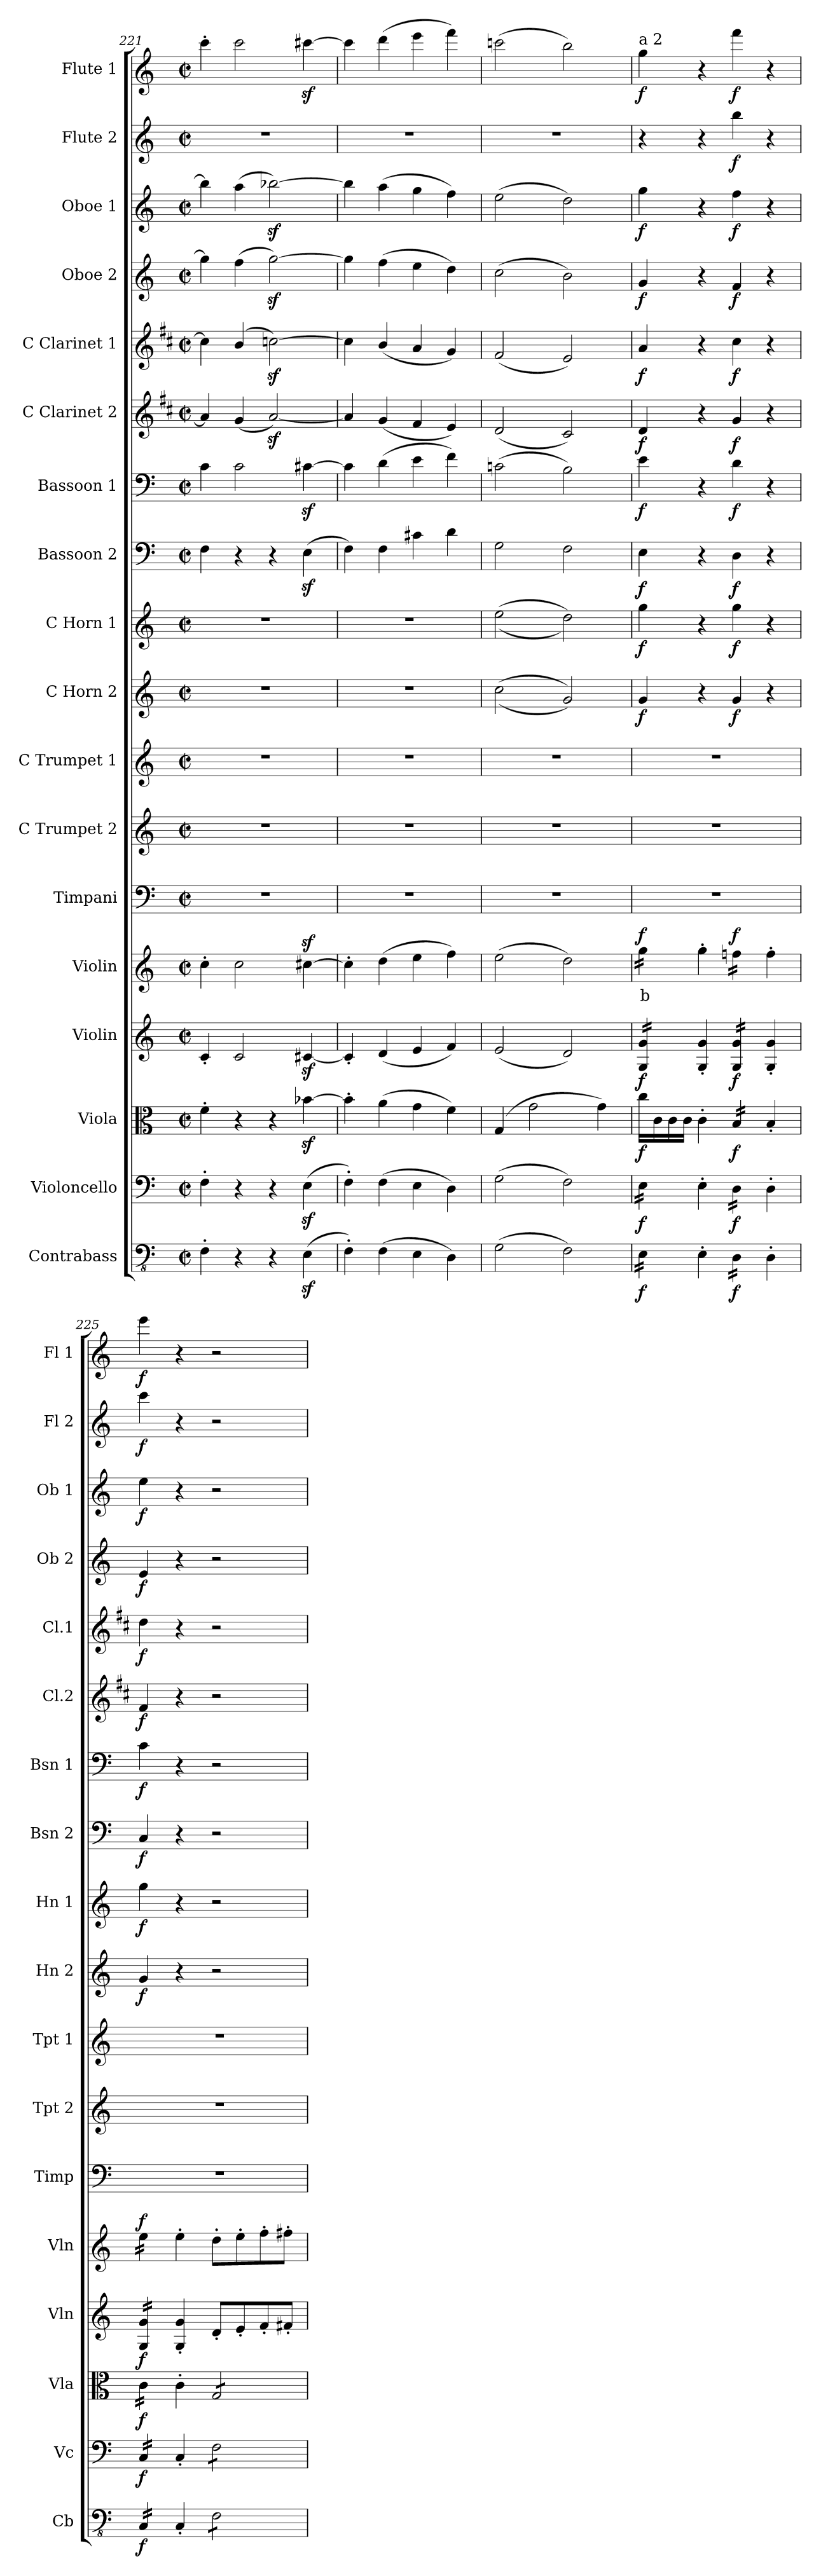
**kern	**dynam	**kern	**dynam	**kern	**dynam	**kern	**dynam	**kern	**text	**dynam	**kern	**kern	**kern	**kern	**dynam	**kern	**dynam	**kern	**dynam	**kern	**dynam	**kern	**dynam	**kern	**dynam	**kern	**dynam	**kern	**dynam	**kern	**dynam	**kern	**dynam
*part18	*part18	*part17	*part17	*part16	*part16	*part15	*part15	*part14	*part14	*part14	*part13	*part12	*part11	*part10	*part10	*part9	*part9	*part8	*part8	*part7	*part7	*part6	*part6	*part5	*part5	*part4	*part4	*part3	*part3	*part2	*part2	*part1	*part1
*staff18	*staff18	*staff17	*staff17	*staff16	*staff16	*staff15	*staff15	*staff14	*staff14	*staff14	*staff13	*staff12	*staff11	*staff10	*staff10	*staff9	*staff9	*staff8	*staff8	*staff7	*staff7	*staff6	*staff6	*staff5	*staff5	*staff4	*staff4	*staff3	*staff3	*staff2	*staff2	*staff1	*staff1
*I"Contrabass	*	*I"Violoncello	*	*I"Viola	*	*I"Violin	*	*I"Violin	*	*	*I"Timpani	*I"C Trumpet 2	*I"C Trumpet 1	*I"C Horn 2	*	*I"C Horn 1	*	*I"Bassoon 2	*	*I"Bassoon 1	*	*I"C Clarinet 2	*	*I"C Clarinet 1	*	*I"Oboe 2	*	*I"Oboe 1	*	*I"Flute 2	*	*I"Flute 1	*
*I'Cb	*	*I'Vc	*	*I'Vla	*	*I'Vln	*	*I'Vln	*	*	*I'Timp	*I'Tpt 2	*I'Tpt 1	*I'Hn 2	*	*I'Hn 1	*	*I'Bsn 2	*	*I'Bsn 1	*	*I'Cl.2	*	*I'Cl.1	*	*I'Ob 2	*	*I'Ob 1	*	*I'Fl 2	*	*I'Fl 1	*
*clefFv4	*	*clefF4	*	*clefC3	*	*clefG2	*	*clefG2	*	*	*clefF4	*clefG2	*clefG2	*clefG2	*	*clefG2	*	*clefF4	*	*clefF4	*	*clefG2	*	*clefG2	*	*clefG2	*	*clefG2	*	*clefG2	*	*clefG2	*
*	*	*	*	*	*	*	*	*	*	*	*	*	*	*ITrd7c12	*	*ITrd7c12	*	*	*	*	*	*ITrd1c2	*	*ITrd1c2	*	*	*	*	*	*	*	*	*
*k[]	*	*k[]	*	*k[]	*	*k[]	*	*k[]	*	*	*k[]	*k[]	*k[]	*k[]	*	*k[]	*	*k[]	*	*k[]	*	*k[]	*	*k[]	*	*k[]	*	*k[]	*	*k[]	*	*k[]	*
*M2/2	*	*M2/2	*	*M2/2	*	*M2/2	*	*M2/2	*	*	*M2/2	*M2/2	*M2/2	*M2/2	*	*M2/2	*	*M2/2	*	*M2/2	*	*M2/2	*	*M2/2	*	*M2/2	*	*M2/2	*	*M2/2	*	*M2/2	*
*met(c|)	*	*met(c|)	*	*met(c|)	*	*met(c|)	*	*met(c|)	*	*	*met(c|)	*met(c|)	*met(c|)	*met(c|)	*	*met(c|)	*	*met(c|)	*	*met(c|)	*	*met(c|)	*	*met(c|)	*	*met(c|)	*	*met(c|)	*	*met(c|)	*	*met(c|)	*
=221	=221	=221	=221	=221	=221	=221	=221	=221	=221	=221	=221	=221	=221	=221	=221	=221	=221	=221	=221	=221	=221	=221	=221	=221	=221	=221	=221	=221	=221	=221	=221	=221	=221
4FF'\	.	4F'\	.	4f'\	.	4c'/	.	4cc'\	.	.	1r	1r	1r	1r	.	1r	.	4F\	.	4c\	.	4g/]	.	4b-\]	.	4gg\]	.	4bb-\]	.	1r	.	4ccc'\	.
4r	.	4r	.	4r	.	2c/	.	2cc\	.	.	.	.	.	.	.	.	.	4r	.	2c\	.	(<4f/	.	(>4a/	.	(>4ff\	.	(>4aa\	.	.	.	2ccc\	.
4r	.	4r	.	4r	.	.	.	.	.	.	.	.	.	.	.	.	.	4r	.	.	.	[2gz</)	.	[2b-Xz<\)	.	[2ggz<\)	.	[2bb-Xz<\)	.	.	.	.	.
(>4EEz<\	.	(>4Ez<\	.	[4b-Xz<\	.	[4c#Xz</	.	[4cc#Xz<\	.	.	.	.	.	.	.	.	.	(>4Ez<\	.	[4c#Xz<\	.	.	.	.	.	.	.	.	.	.	.	[4ccc#Xz<\	.
=222	=222	=222	=222	=222	=222	=222	=222	=222	=222	=222	=222	=222	=222	=222	=222	=222	=222	=222	=222	=222	=222	=222	=222	=222	=222	=222	=222	=222	=222	=222	=222	=222	=222
4FF'\)	.	4F'\)	.	4b-'\]	.	4c#'/]	.	4cc#'\]	.	.	1r	1r	1r	1r	.	1r	.	4F\)	.	4c#\]	.	4g/]	.	4b-\]	.	4gg\]	.	4bb-\]	.	1r	.	4ccc#\]	.
(>4FF\	.	(>4F\	.	(>4a\	.	(<4d/	.	(>4dd\	.	.	.	.	.	.	.	.	.	4F\	.	(>4d\	.	(<4f/	.	(<4a/	.	(>4ff\	.	(>4aa\	.	.	.	(>4ddd\	.
4EE\	.	4E\	.	4g\	.	4e/	.	4ee\	.	.	.	.	.	.	.	.	.	4c#X\	.	4e\	.	4e/	.	4g/	.	4ee\	.	4gg\	.	.	.	4eee\	.
4DD\)	.	4D\)	.	4f\)	.	4f/)	.	4ff\)	.	.	.	.	.	.	.	.	.	4d\	.	4f\)	.	4d/)	.	4f/)	.	4dd\)	.	4ff\)	.	.	.	4fff\)	.
=223	=223	=223	=223	=223	=223	=223	=223	=223	=223	=223	=223	=223	=223	=223	=223	=223	=223	=223	=223	=223	=223	=223	=223	=223	=223	=223	=223	=223	=223	=223	=223	=223	=223
(>2GG\	.	(>2G\	.	(>4G/	.	(<2e/	.	(>2ee\	.	.	1r	1r	1r	(>(>2c\	.	(>(>2e\	.	2G\	.	(>2cn\	.	(<2c/	.	(<2e/	.	(>2cc\	.	(>2ee\	.	1r	.	(>2cccn\	.
.	.	.	.	2g\	.	.	.	.	.	.	.	.	.	.	.	.	.	.	.	.	.	.	.	.	.	.	.	.	.	.	.	.	.
2FF\)	.	2F\)	.	.	.	2d/)	.	2dd\)	.	.	.	.	.	2G/))	.	2d\))	.	2F\	.	2B\)	.	2B/)	.	2d/)	.	2b\)	.	2dd\)	.	.	.	2bb\)	.
.	.	.	.	4g\)	.	.	.	.	.	.	.	.	.	.	.	.	.	.	.	.	.	.	.	.	.	.	.	.	.	.	.	.	.
=224	=224	=224	=224	=224	=224	=224	=224	=224	=224	=224	=224	=224	=224	=224	=224	=224	=224	=224	=224	=224	=224	=224	=224	=224	=224	=224	=224	=224	=224	=224	=224	=224	=224
!	!	!	!	!	!	!	!	!	!	!	!	!	!	!	!	!	!	!	!	!	!	!	!	!	!	!	!	!	!	!	!	!LO:TX:a:t=a 2	!
!	!LO:DY:b	!	!LO:DY:b	!	!LO:DY:b	!	!LO:DY:b	!	!LO:LY:b:color=#FF0000	!LO:DY:b	!	!	!	!	!LO:DY:b	!	!LO:DY:b	!	!LO:DY:b	!	!LO:DY:b	!	!LO:DY:b	!	!LO:DY:b	!	!LO:DY:b	!	!LO:DY:b	!	!	!	!LO:DY:b
*tremolo	*	*	*	*	*	*	*	*	*	*	*	*	*	*	*	*	*	*	*	*	*	*	*	*	*	*	*	*	*	*	*	*	*
*	*	*tremolo	*	*	*	*	*	*	*	*	*	*	*	*	*	*	*	*	*	*	*	*	*	*	*	*	*	*	*	*	*	*	*
*	*	*	*	*	*	*tremolo	*	*	*	*	*	*	*	*	*	*	*	*	*	*	*	*	*	*	*	*	*	*	*	*	*	*	*
*	*	*	*	*	*	*	*	*tremolo	*	*	*	*	*	*	*	*	*	*	*	*	*	*	*	*	*	*	*	*	*	*	*	*	*
16EE\LL	f	16E\LL	f	16cc\LL	f	16G/ 16g/LL	f	16gg\LL	b	f	1r	1r	1r	4G/	f	4g\	f	4E\	f	4e\	f	4c/	f	4g/	f	4g/	f	4gg\	f	4r	.	4gg\	f
16EE\	.	16E\	.	16c\	.	16G/ 16g/	.	16gg\	.	.	.	.	.	.	.	.	.	.	.	.	.	.	.	.	.	.	.	.	.	.	.	.	.
16EE\	.	16E\	.	16c\	.	16G/ 16g/	.	16gg\	.	.	.	.	.	.	.	.	.	.	.	.	.	.	.	.	.	.	.	.	.	.	.	.	.
16EE\JJ	.	16E\JJ	.	16c\JJ	.	16G/ 16g/JJ	.	16gg\JJ	.	.	.	.	.	.	.	.	.	.	.	.	.	.	.	.	.	.	.	.	.	.	.	.	.
*	*	*	*	*	*	*	*	*Xtremolo	*	*	*	*	*	*	*	*	*	*	*	*	*	*	*	*	*	*	*	*	*	*	*	*	*
*	*	*	*	*	*	*Xtremolo	*	*	*	*	*	*	*	*	*	*	*	*	*	*	*	*	*	*	*	*	*	*	*	*	*	*	*
*	*	*Xtremolo	*	*	*	*	*	*	*	*	*	*	*	*	*	*	*	*	*	*	*	*	*	*	*	*	*	*	*	*	*	*	*
*Xtremolo	*	*	*	*	*	*	*	*	*	*	*	*	*	*	*	*	*	*	*	*	*	*	*	*	*	*	*	*	*	*	*	*	*
4EE'\	.	4E'\	.	4c'\	.	4G/' 4g/'	.	4gg'\	.	.	.	.	.	4r	.	4r	.	4r	.	4r	.	4r	.	4r	.	4r	.	4r	.	4r	.	4r	.
!	!LO:DY:b	!	!LO:DY:b	!	!LO:DY:b	!	!LO:DY:b	!	!	!LO:DY:b	!	!	!	!	!LO:DY:b	!	!LO:DY:b	!	!LO:DY:b	!	!LO:DY:b	!	!LO:DY:b	!	!LO:DY:b	!	!LO:DY:b	!	!LO:DY:b	!	!LO:DY:b	!	!LO:DY:b
*tremolo	*	*	*	*	*	*	*	*	*	*	*	*	*	*	*	*	*	*	*	*	*	*	*	*	*	*	*	*	*	*	*	*	*
*	*	*tremolo	*	*	*	*	*	*	*	*	*	*	*	*	*	*	*	*	*	*	*	*	*	*	*	*	*	*	*	*	*	*	*
*	*	*	*	*tremolo	*	*	*	*	*	*	*	*	*	*	*	*	*	*	*	*	*	*	*	*	*	*	*	*	*	*	*	*	*
*	*	*	*	*	*	*tremolo	*	*	*	*	*	*	*	*	*	*	*	*	*	*	*	*	*	*	*	*	*	*	*	*	*	*	*
*	*	*	*	*	*	*	*	*tremolo	*	*	*	*	*	*	*	*	*	*	*	*	*	*	*	*	*	*	*	*	*	*	*	*	*
16DD\LL	f	16D\LL	f	16B/LL	f	16G/ 16g/LL	f	16ffn\LL	.	f	.	.	.	4G/	f	4g\	f	4D\	f	4d\	f	4f/	f	4b\	f	4f/	f	4ff\	f	4bb\	f	4fff\	f
16DD\	.	16D\	.	16B/	.	16G/ 16g/	.	16ffn\	.	.	.	.	.	.	.	.	.	.	.	.	.	.	.	.	.	.	.	.	.	.	.	.	.
16DD\	.	16D\	.	16B/	.	16G/ 16g/	.	16ffn\	.	.	.	.	.	.	.	.	.	.	.	.	.	.	.	.	.	.	.	.	.	.	.	.	.
16DD\JJ	.	16D\JJ	.	16B/JJ	.	16G/ 16g/JJ	.	16ffn\JJ	.	.	.	.	.	.	.	.	.	.	.	.	.	.	.	.	.	.	.	.	.	.	.	.	.
*	*	*	*	*	*	*	*	*Xtremolo	*	*	*	*	*	*	*	*	*	*	*	*	*	*	*	*	*	*	*	*	*	*	*	*	*
*	*	*	*	*	*	*Xtremolo	*	*	*	*	*	*	*	*	*	*	*	*	*	*	*	*	*	*	*	*	*	*	*	*	*	*	*
*	*	*	*	*Xtremolo	*	*	*	*	*	*	*	*	*	*	*	*	*	*	*	*	*	*	*	*	*	*	*	*	*	*	*	*	*
*	*	*Xtremolo	*	*	*	*	*	*	*	*	*	*	*	*	*	*	*	*	*	*	*	*	*	*	*	*	*	*	*	*	*	*	*
*Xtremolo	*	*	*	*	*	*	*	*	*	*	*	*	*	*	*	*	*	*	*	*	*	*	*	*	*	*	*	*	*	*	*	*	*
4DD'\	.	4D'\	.	4B'/	.	4G/' 4g/'	.	4ff'\	.	.	.	.	.	4r	.	4r	.	4r	.	4r	.	4r	.	4r	.	4r	.	4r	.	4r	.	4r	.
!!LO:PB:g=z
=225	=225	=225	=225	=225	=225	=225	=225	=225	=225	=225	=225	=225	=225	=225	=225	=225	=225	=225	=225	=225	=225	=225	=225	=225	=225	=225	=225	=225	=225	=225	=225	=225	=225
!	!LO:DY:b	!	!LO:DY:b	!	!LO:DY:b	!	!LO:DY:b	!	!	!LO:DY:b	!	!	!	!	!LO:DY:b	!	!LO:DY:b	!	!LO:DY:b	!	!LO:DY:b	!	!LO:DY:b	!	!LO:DY:b	!	!LO:DY:b	!	!LO:DY:b	!	!LO:DY:b	!	!LO:DY:b
*tremolo	*	*	*	*	*	*	*	*	*	*	*	*	*	*	*	*	*	*	*	*	*	*	*	*	*	*	*	*	*	*	*	*	*
*	*	*tremolo	*	*	*	*	*	*	*	*	*	*	*	*	*	*	*	*	*	*	*	*	*	*	*	*	*	*	*	*	*	*	*
*	*	*	*	*tremolo	*	*	*	*	*	*	*	*	*	*	*	*	*	*	*	*	*	*	*	*	*	*	*	*	*	*	*	*	*
*	*	*	*	*	*	*tremolo	*	*	*	*	*	*	*	*	*	*	*	*	*	*	*	*	*	*	*	*	*	*	*	*	*	*	*
*	*	*	*	*	*	*	*	*tremolo	*	*	*	*	*	*	*	*	*	*	*	*	*	*	*	*	*	*	*	*	*	*	*	*	*
16CC/LL	f	16C/LL	f	16c\LL	f	16G/ 16g/LL	f	16ee\LL	.	f	1r	1r	1r	4G/	f	4g\	f	4C/	f	4c\	f	4e/	f	4cc\	f	4e/	f	4ee\	f	4ccc\	f	4eee\	f
16CC/	.	16C/	.	16c\	.	16G/ 16g/	.	16ee\	.	.	.	.	.	.	.	.	.	.	.	.	.	.	.	.	.	.	.	.	.	.	.	.	.
16CC/	.	16C/	.	16c\	.	16G/ 16g/	.	16ee\	.	.	.	.	.	.	.	.	.	.	.	.	.	.	.	.	.	.	.	.	.	.	.	.	.
16CC/JJ	.	16C/JJ	.	16c\JJ	.	16G/ 16g/JJ	.	16ee\JJ	.	.	.	.	.	.	.	.	.	.	.	.	.	.	.	.	.	.	.	.	.	.	.	.	.
*	*	*	*	*	*	*	*	*Xtremolo	*	*	*	*	*	*	*	*	*	*	*	*	*	*	*	*	*	*	*	*	*	*	*	*	*
*	*	*	*	*	*	*Xtremolo	*	*	*	*	*	*	*	*	*	*	*	*	*	*	*	*	*	*	*	*	*	*	*	*	*	*	*
*	*	*	*	*Xtremolo	*	*	*	*	*	*	*	*	*	*	*	*	*	*	*	*	*	*	*	*	*	*	*	*	*	*	*	*	*
*	*	*Xtremolo	*	*	*	*	*	*	*	*	*	*	*	*	*	*	*	*	*	*	*	*	*	*	*	*	*	*	*	*	*	*	*
*Xtremolo	*	*	*	*	*	*	*	*	*	*	*	*	*	*	*	*	*	*	*	*	*	*	*	*	*	*	*	*	*	*	*	*	*
4CC'/	.	4C'/	.	4c'\	.	4G/' 4g/'	.	4ee'\	.	.	.	.	.	4r	.	4r	.	4r	.	4r	.	4r	.	4r	.	4r	.	4r	.	4r	.	4r	.
*tremolo	*	*	*	*	*	*	*	*	*	*	*	*	*	*	*	*	*	*	*	*	*	*	*	*	*	*	*	*	*	*	*	*	*
*	*	*tremolo	*	*	*	*	*	*	*	*	*	*	*	*	*	*	*	*	*	*	*	*	*	*	*	*	*	*	*	*	*	*	*
*	*	*	*	*tremolo	*	*	*	*	*	*	*	*	*	*	*	*	*	*	*	*	*	*	*	*	*	*	*	*	*	*	*	*	*
8FF\L	.	8F\L	.	8G/L	.	8d'/L	.	8dd'\L	.	.	.	.	.	2r	.	2r	.	2r	.	2r	.	2r	.	2r	.	2r	.	2r	.	2r	.	2r	.
8FF\	.	8F\	.	8G/	.	8e'/	.	8ee'\	.	.	.	.	.	.	.	.	.	.	.	.	.	.	.	.	.	.	.	.	.	.	.	.	.
8FF\	.	8F\	.	8G/	.	8f'/	.	8ff'\	.	.	.	.	.	.	.	.	.	.	.	.	.	.	.	.	.	.	.	.	.	.	.	.	.
8FF\J	.	8F\J	.	8G/J	.	8f#X'/J	.	8ff#X'\J	.	.	.	.	.	.	.	.	.	.	.	.	.	.	.	.	.	.	.	.	.	.	.	.	.
*	*	*	*	*Xtremolo	*	*	*	*	*	*	*	*	*	*	*	*	*	*	*	*	*	*	*	*	*	*	*	*	*	*	*	*	*
*	*	*Xtremolo	*	*	*	*	*	*	*	*	*	*	*	*	*	*	*	*	*	*	*	*	*	*	*	*	*	*	*	*	*	*	*
*Xtremolo	*	*	*	*	*	*	*	*	*	*	*	*	*	*	*	*	*	*	*	*	*	*	*	*	*	*	*	*	*	*	*	*	*
=	=	=	=	=	=	=	=	=	=	=	=	=	=	=	=	=	=	=	=	=	=	=	=	=	=	=	=	=	=	=	=	=	=
*-	*-	*-	*-	*-	*-	*-	*-	*-	*-	*-	*-	*-	*-	*-	*-	*-	*-	*-	*-	*-	*-	*-	*-	*-	*-	*-	*-	*-	*-	*-	*-	*-	*-
